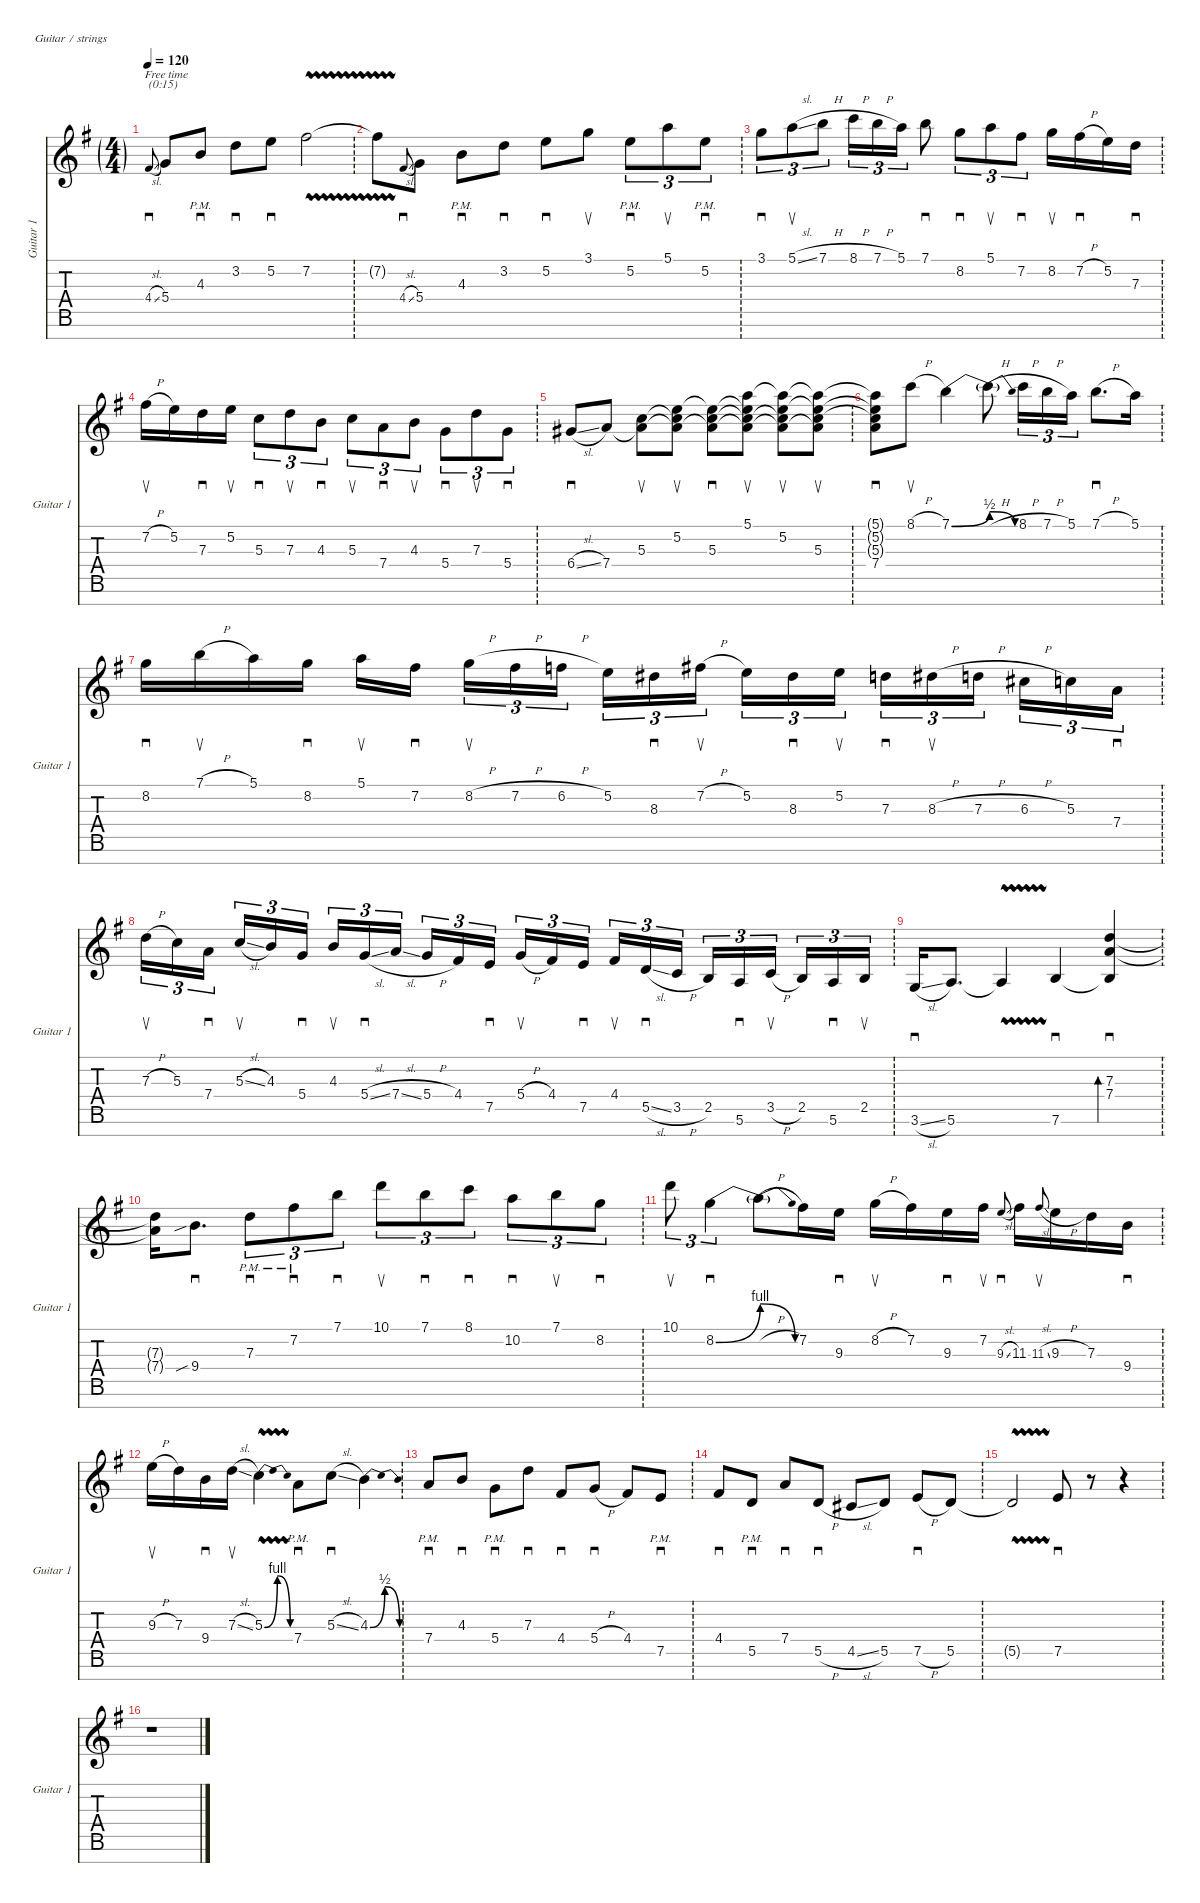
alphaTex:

\defaultSystemsLayout 4
\hideDynamics
\bracketExtendMode nobrackets
\singleTrackTrackNamePolicy allsystems
\multiTrackTrackNamePolicy allsystems
\firstSystemTrackNameMode fullname
\otherSystemsTrackNameMode fullname
\otherSystemsTrackNameOrientation horizontal
\track ("Guitar 1" "od.guit.") {defaultSystemsLayout 2 instrument overdrivenguitar}
\staff {score tabs}
\tuning (E4 B3 G3 D3 A2 E2 B1)
\ts (4 4)
\beaming (8 2 2 2 2)
\ft
\tempo 120
\clef g2
\scale
1.06524
\ks g
4.4{sl acc #}.8{sd txt "(0:15)" gr onbeat dy mf instrument overdrivenguitar beam Up} 5.4{acc forcenatural}.8{beam Up} 4.3{pm acc forcenatural}.8{sd beam Up} 3.2{acc forcenatural}.8{sd beam Down} 5.2{acc forcenatural}.8{sd beam Down} 7.2{vw acc #}.2{beam Down} |
\ft
\scale
0.934757 7.2{vw t acc #}.8{beam Down} 4.4{sl acc #}.8{sd gr onbeat beam Up} 5.4{acc forcenatural}.8{beam Down} 4.3{pm acc forcenatural}.8{sd beam Down} 3.2{acc forcenatural}.8{sd beam Down} 5.2{acc forcenatural}.8{sd beam Down} 3.1{acc forcenatural}.8{su beam Down} 5.2{pm acc forcenatural}.8{sd tu (3 2) beam Down} 5.1{acc forcenatural}.8{su tu (3 2) beam Down} 5.2{pm acc forcenatural}.8{sd tu (3 2) beam Down} |
\ft
\scale
1.03916 3.1{acc forcenatural}.8{sd tu (3 2) beam Down} 5.1{sl acc forcenatural}.8{su tu (3 2) beam Down} 7.1{h acc forcenatural}.8{tu (3 2) beam Down} 8.1{h acc forcenatural}.16{tu (3 2) beam Down} 7.1{h acc forcenatural}.16{tu (3 2) beam Down} 5.1{acc forcenatural}.16{tu (3 2) beam Down} 7.1{acc forcenatural}.8{sd beam Down} 8.2{acc forcenatural}.8{sd tu (3 2) beam Down} 5.1{acc forcenatural}.8{su tu (3 2) beam Down} 7.2{acc #}.8{sd tu (3 2) beam Down} 8.2{acc forcenatural}.16{su beam Down} 7.2{h acc #}.16{sd beam Down} 5.2{acc forcenatural}.16{beam Down} 7.3{acc forcenatural}.16{sd beam Down} |
\ft
\scale
0.960836 7.2{h acc #}.16{su beam Down} 5.2{acc forcenatural}.16{beam Down} 7.3{acc forcenatural}.16{sd beam Down} 5.2{acc forcenatural}.16{su beam Down} 5.3{acc forcenatural}.8{sd tu (3 2) beam Down} 7.3{acc forcenatural}.8{su tu (3 2) beam Down} 4.3{acc forcenatural}.8{sd tu (3 2) beam Down} 5.3{acc forcenatural}.8{su tu (3 2) beam Down} 7.4{acc forcenatural}.8{sd tu (3 2) beam Down} 4.3{acc forcenatural}.8{su tu (3 2) beam Down} 5.4{acc forcenatural}.8{sd tu (3 2) beam Down} 7.3{acc forcenatural}.8{su tu (3 2) beam Down} 5.4{acc forcenatural}.8{sd tu (3 2) beam Down} |
\ft
\scale
1.03253 6.4{sl acc #}.8{sd beam Up} 7.4{acc forcenatural}.8{beam Up} (5.3{acc forcenatural} 7.4{t acc forcenatural}).8{su beam Down} (5.2{acc forcenatural} 7.4{t acc forcenatural} 5.3{t acc forcenatural}).8{su beam Down} (5.3{acc forcenatural} 7.4{t acc forcenatural} 5.2{t acc forcenatural}).8{sd beam Down} (5.1{acc forcenatural} 7.4{t acc forcenatural} 5.3{t acc forcenatural} 5.2{t acc forcenatural}).8{su beam Down} (5.2{acc forcenatural} 7.4{t acc forcenatural} 5.3{t acc forcenatural} 5.1{t acc forcenatural}).8{su beam Down} (5.3{acc forcenatural} 7.4{t acc forcenatural} 5.1{t acc forcenatural} 5.2{t acc forcenatural}).8{su beam Down} |
\ft
\scale
0.967471 (7.4{acc forcenatural} 5.1{t acc forcenatural} 5.2{t acc forcenatural} 5.3{t acc forcenatural}).8{sd beam Down} 8.1{h acc forcenatural}.8{su beam Down} 7.1{be (bend 0 0 15.6 2) acc forcenatural}.4{beam Down} 7.1{be (release 0 2 15 0) h t}.8{beam Down} 8.1{h acc forcenatural}.16{tu (3 2) beam Down} 7.1{h acc forcenatural}.16{tu (3 2) beam Down} 5.1{acc forcenatural}.16{tu (3 2) beam Down} 7.1{h acc forcenatural}.8{d sd beam Down} 5.1{acc forcenatural}.16{beam Down} |
\ft
\scale
1.03916 8.2{acc forcenatural}.16{sd beam Down} 7.1{h acc forcenatural}.16{su beam Down} 5.1{acc forcenatural}.16{beam Down} 8.2{acc forcenatural}.16{sd beam Down} 5.1{acc forcenatural}.16{su beam Down} 7.2{acc #}.16{sd beam Down} 8.2{h acc forcenatural}.16{su tu (3 2) beam Down} 7.2{h acc #}.16{tu (3 2) beam Down} 6.2{h acc forcenatural}.16{tu (3 2) beam Down} 5.2{acc forcenatural}.16{tu (3 2) beam Down} 8.3{acc #}.16{sd tu (3 2) beam Down} 7.2{h acc #}.16{su tu (3 2) beam Down} 5.2{acc forcenatural}.16{tu (3 2) beam Down} 8.3{acc #}.16{sd tu (3 2) beam Down} 5.2{acc forcenatural}.16{su tu (3 2) beam Down} 7.3{acc forcenatural}.16{sd tu (3 2) beam Down} 8.3{h acc #}.16{su tu (3 2) beam Down} 7.3{h acc forcenatural}.16{tu (3 2) beam Down} 6.3{h acc #}.16{tu (3 2) beam Down} 5.3{acc forcenatural}.16{tu (3 2) beam Down} 7.4{acc forcenatural}.16{sd tu (3 2) beam Down} |
\ft
\scale
0.960836 7.3{h acc forcenatural}.16{su tu (3 2) beam Down} 5.3{acc forcenatural}.16{tu (3 2) beam Down} 7.4{acc forcenatural}.16{sd tu (3 2) beam Down} 5.3{sl acc forcenatural}.16{su tu (3 2) beam Up} 4.3{acc forcenatural}.16{tu (3 2) beam Up} 5.4{acc forcenatural}.16{sd tu (3 2) beam Up} 4.3{acc forcenatural}.16{su tu (3 2) beam Up} 5.4{sl acc forcenatural}.16{sd tu (3 2) beam Up} 7.4{sl acc forcenatural}.16{tu (3 2) beam Up} 5.4{h acc forcenatural}.16{tu (3 2) beam Up} 4.4{acc #}.16{tu (3 2) beam Up} 7.5{acc forcenatural}.16{sd tu (3 2) beam Up} 5.4{h acc forcenatural}.16{su tu (3 2) beam Up} 4.4{acc #}.16{tu (3 2) beam Up} 7.5{acc forcenatural}.16{sd tu (3 2) beam Up} 4.4{acc #}.16{su tu (3 2) beam Up} 5.5{sl acc forcenatural}.16{sd tu (3 2) beam Up} 3.5{h acc forcenatural}.16{tu (3 2) beam Up} 2.5{acc forcenatural}.16{tu (3 2) beam Up} 5.6{acc forcenatural}.16{sd tu (3 2) beam Up} 3.5{h acc forcenatural}.16{su tu (3 2) beam Up} 2.5{acc forcenatural}.16{tu (3 2) beam Up} 5.6{acc forcenatural}.16{sd tu (3 2) beam Up} 2.5{acc forcenatural}.16{su tu (3 2) beam Up} |
\ft
\scale
1.03916 3.6{sl acc forcenatural}.16{sd beam Up} 5.6{acc forcenatural}.8{d beam Up} 5.6{vw t acc forcenatural}.4{beam Up} 7.6{acc forcenatural}.4{sd beam Up} (7.4{acc forcenatural} 7.3{acc forcenatural} 7.6{t acc forcenatural}).4{sd bd 151 beam Up} |
\ft
\scale
0.960836 (7.3{t acc forcenatural} 7.4{t acc forcenatural}).16{beam Down} 9.4{sib acc forcenatural}.8{d sd beam Down} 7.3{pm acc forcenatural}.8{sd tu (3 2) beam Down} 7.2{pm acc #}.8{sd tu (3 2) beam Down} 7.1{acc forcenatural}.8{sd tu (3 2) beam Down} 10.1{acc forcenatural}.8{su tu (3 2) beam Down} 7.1{acc forcenatural}.8{sd tu (3 2) beam Down} 8.1{acc forcenatural}.8{sd tu (3 2) beam Down} 10.2{acc forcenatural}.8{sd tu (3 2) beam Down} 7.1{acc forcenatural}.8{su tu (3 2) beam Down} 8.2{acc forcenatural}.8{sd tu (3 2) beam Down} |
\ft
\scale
1.03916 10.1{acc forcenatural}.8{su tu (3 2) beam Down} 8.2{be (bend 0 0 15 4) acc forcenatural}.4{sd tu (3 2) beam Down} 8.2{be (release 0 4 15 0) h t}.8{beam Down} 7.2{acc #}.16{beam Down} 9.3{acc forcenatural}.16{sd beam Down} 8.2{h acc forcenatural}.16{su beam Down} 7.2{acc #}.16{beam Down} 9.3{acc forcenatural}.16{sd beam Down} 7.2{acc #}.16{su beam Down} 9.3{sl acc forcenatural}.8{sd gr onbeat beam Up} 11.3{acc #}.16{beam Down} 11.3{sl acc #}.8{su gr onbeat beam Up} 9.3{h acc forcenatural}.16{beam Down} 7.3{acc forcenatural}.16{beam Down} 9.4{acc forcenatural}.16{sd beam Down} |
\ft
\scale
0.960836 9.3{h acc forcenatural}.16{su beam Down} 7.3{acc forcenatural}.16{beam Down} 9.4{acc forcenatural}.16{sd beam Down} 7.3{sl acc forcenatural}.16{su beam Down} 5.3{be (bendrelease 12.6 0 18 4 28.799999999999997 4 43.8 0) vw acc forcenatural}.4{beam Down} 7.4{pm acc forcenatural}.8{sd beam Down} 5.3{sl acc forcenatural}.8{sd beam Down} 4.3{be (bendrelease 0 0 10.799999999999999 2 20.4 2 30 0) acc forcenatural}.4{beam Down} |
\ft
\scale
1.03916 7.4{pm acc forcenatural}.8{sd beam Up} 4.3{acc forcenatural}.8{sd beam Up} 5.4{pm acc forcenatural}.8{sd beam Down} 7.3{acc forcenatural}.8{sd beam Down} 4.4{acc #}.8{sd beam Up} 5.4{h acc forcenatural}.8{sd beam Up} 4.4{acc #}.8{beam Up} 7.5{pm acc forcenatural}.8{sd beam Up} |
\ft
\scale
0.960836 4.4{acc #}.8{sd beam Up} 5.5{pm acc forcenatural}.8{sd beam Up} 7.4{acc forcenatural}.8{sd beam Up} 5.5{h acc forcenatural}.8{sd beam Up} 4.5{sl acc #}.8{beam Up} 5.5{acc forcenatural}.8{beam Up} 7.5{h acc forcenatural}.8{sd beam Up} 5.5{acc forcenatural}.8{beam Up} |
\ft
\scale
1.03916 5.5{vw t acc forcenatural}.2{beam Up} 7.5{acc forcenatural}.8{sd beam Up} r.8{beam Up} r.4{beam Up} |
\ft
\scale
0.960836 r.1{beam Down}
